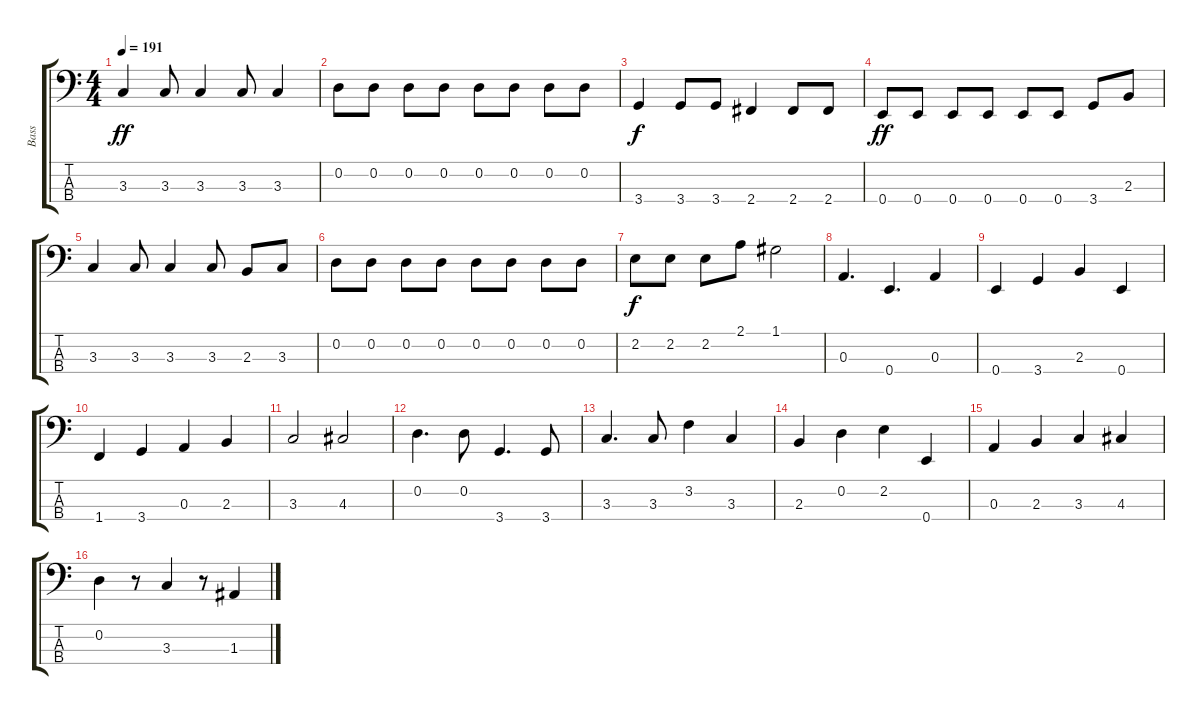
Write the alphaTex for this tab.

\track ("Bass" "Bass") {instrument electricbassfinger}
\staff {score tabs}
\tuning (G2 D2 A1 E1) {hide}
\ts (4 4)
\tempo 191
\clef f4
\ks c
3.3.4{dy ff} 3.3.8 3.3.4 3.3.8 3.3.4 |
0.2.8 0.2.8 0.2.8 0.2.8 0.2.8 0.2.8 0.2.8 0.2.8 |
3.4.4{dy f} 3.4.8 3.4.8 2.4.4 2.4.8 2.4.8 |
0.4.8{dy ff} 0.4.8 0.4.8 0.4.8 0.4.8 0.4.8 3.4.8 2.3.8 |
3.3.4 3.3.8 3.3.4 3.3.8 2.3.8 3.3.8 |
0.2.8 0.2.8 0.2.8 0.2.8 0.2.8 0.2.8 0.2.8 0.2.8 |
2.2.8{dy f} 2.2.8 2.2.8 2.1.8 1.1.2 |
0.3.4{d} 0.4.4{d} 0.3.4 |
0.4.4 3.4.4 2.3.4 0.4.4 |
1.4.4 3.4.4 0.3.4 2.3.4 |
3.3.2 4.3.2 |
0.2.4{d} 0.2.8 3.4.4{d} 3.4.8 |
3.3.4{d} 3.3.8 3.2.4 3.3.4 |
2.3.4 0.2.4 2.2.4 0.4.4 |
0.3.4 2.3.4 3.3.4 4.3.4 |
0.2.4 r.8 3.3.4 r.8 1.3.4
